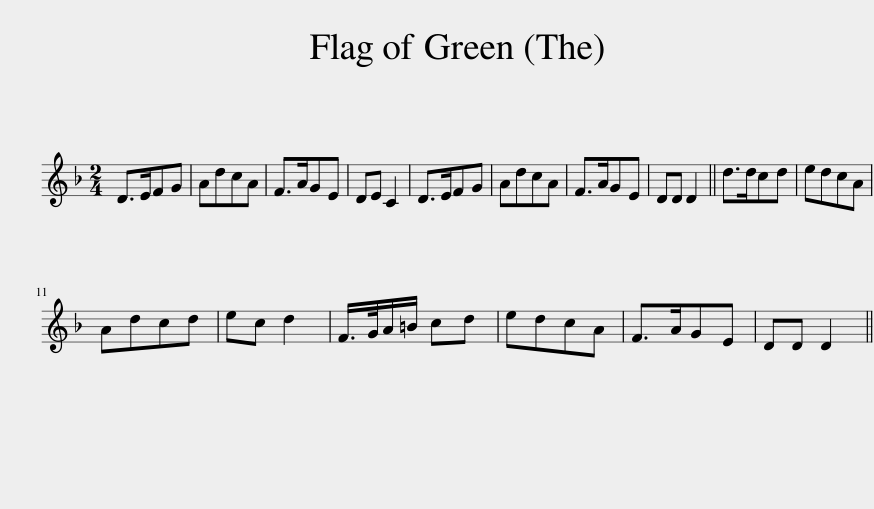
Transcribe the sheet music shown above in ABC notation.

X:1
L:1/8
M:2/4
I:linebreak $
K:Dmin
V:1 treble
V:1
 D>EFG | AdcA | F>AGE | DE C2 | D>EFG | %5
 AdcA | F>AGE | DD D2 || d>dcd | edcA |$ %10
 Adcd | ec d2 | F/>G/A/=B/ cd | edcA | F>AGE | %15
 DD D2 || %16
